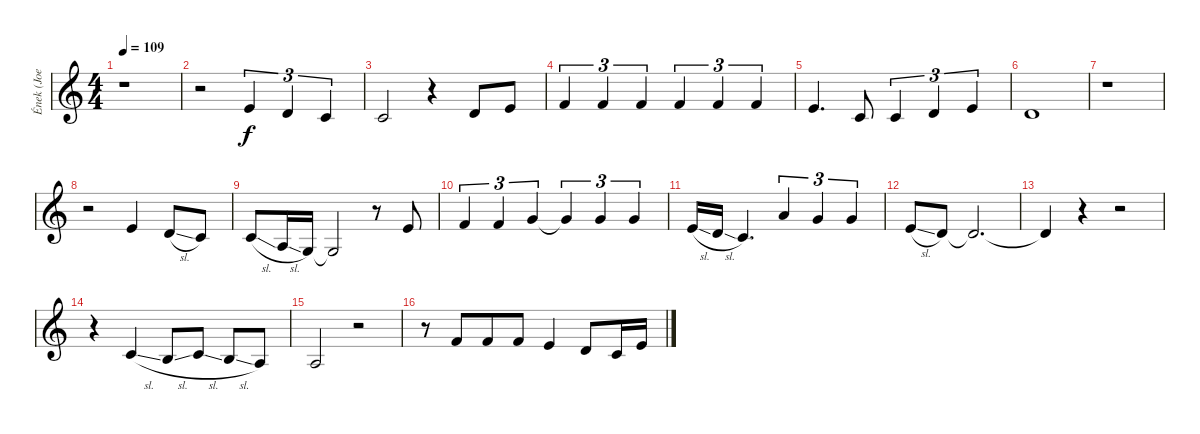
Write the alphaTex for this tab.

\track ("Ének (Joe Lynn Turner)" "Ének (Joe ") {instrument lead2sawtooth}
\staff {score}
\tuning (E4 B3 G3 D3 A2 E2) {hide}
\ts (4 4)
\tempo 109
\clef g2
\ks c
r.1{dy f} |
r.2 0.1.4{tu (3 2)} 3.2.4{tu (3 2)} 1.2.4{tu (3 2)} |
1.2.2 r.4 3.2.8 0.1.8 |
1.1.4{tu (3 2)} 1.1.4{tu (3 2)} 1.1.4{tu (3 2)} 1.1.4{tu (3 2)} 1.1.4{tu (3 2)} 1.1.4{tu (3 2)} |
0.1.4{d} 1.2.8 1.2.4{tu (3 2)} 3.2.4{tu (3 2)} 0.1.4{tu (3 2)} |
3.2.1 |
r.1 |
r.2 0.1.4 3.2{sl}.8 1.2.8 |
5.3{sl}.8 2.3{sl}.16 0.3.16 0.3{t}.2 r.8 0.1.8 |
1.1.4{tu (3 2)} 1.1.4{tu (3 2)} 3.1.4{tu (3 2)} 3.1{t}.4{tu (3 2)} 3.1.4{tu (3 2)} 3.1.4{tu (3 2)} |
5.2{sl}.16 3.2{sl}.16 1.2.4{d} 5.1.4{tu (3 2)} 3.1.4{tu (3 2)} 3.1.4{tu (3 2)} |
5.2{sl}.8 3.2.8 3.2{t}.2{d} |
3.2{t}.4 r.4 r.2 |
r.4 5.3{sl}.4 4.3{sl}.8 5.3{sl}.8 4.3{sl}.8 2.3.8 |
2.3.2 r.2 |
r.8 1.1.8{beam merge} 1.1.8 1.1.8 0.1.4 3.2.8 1.2.16 0.1.16
